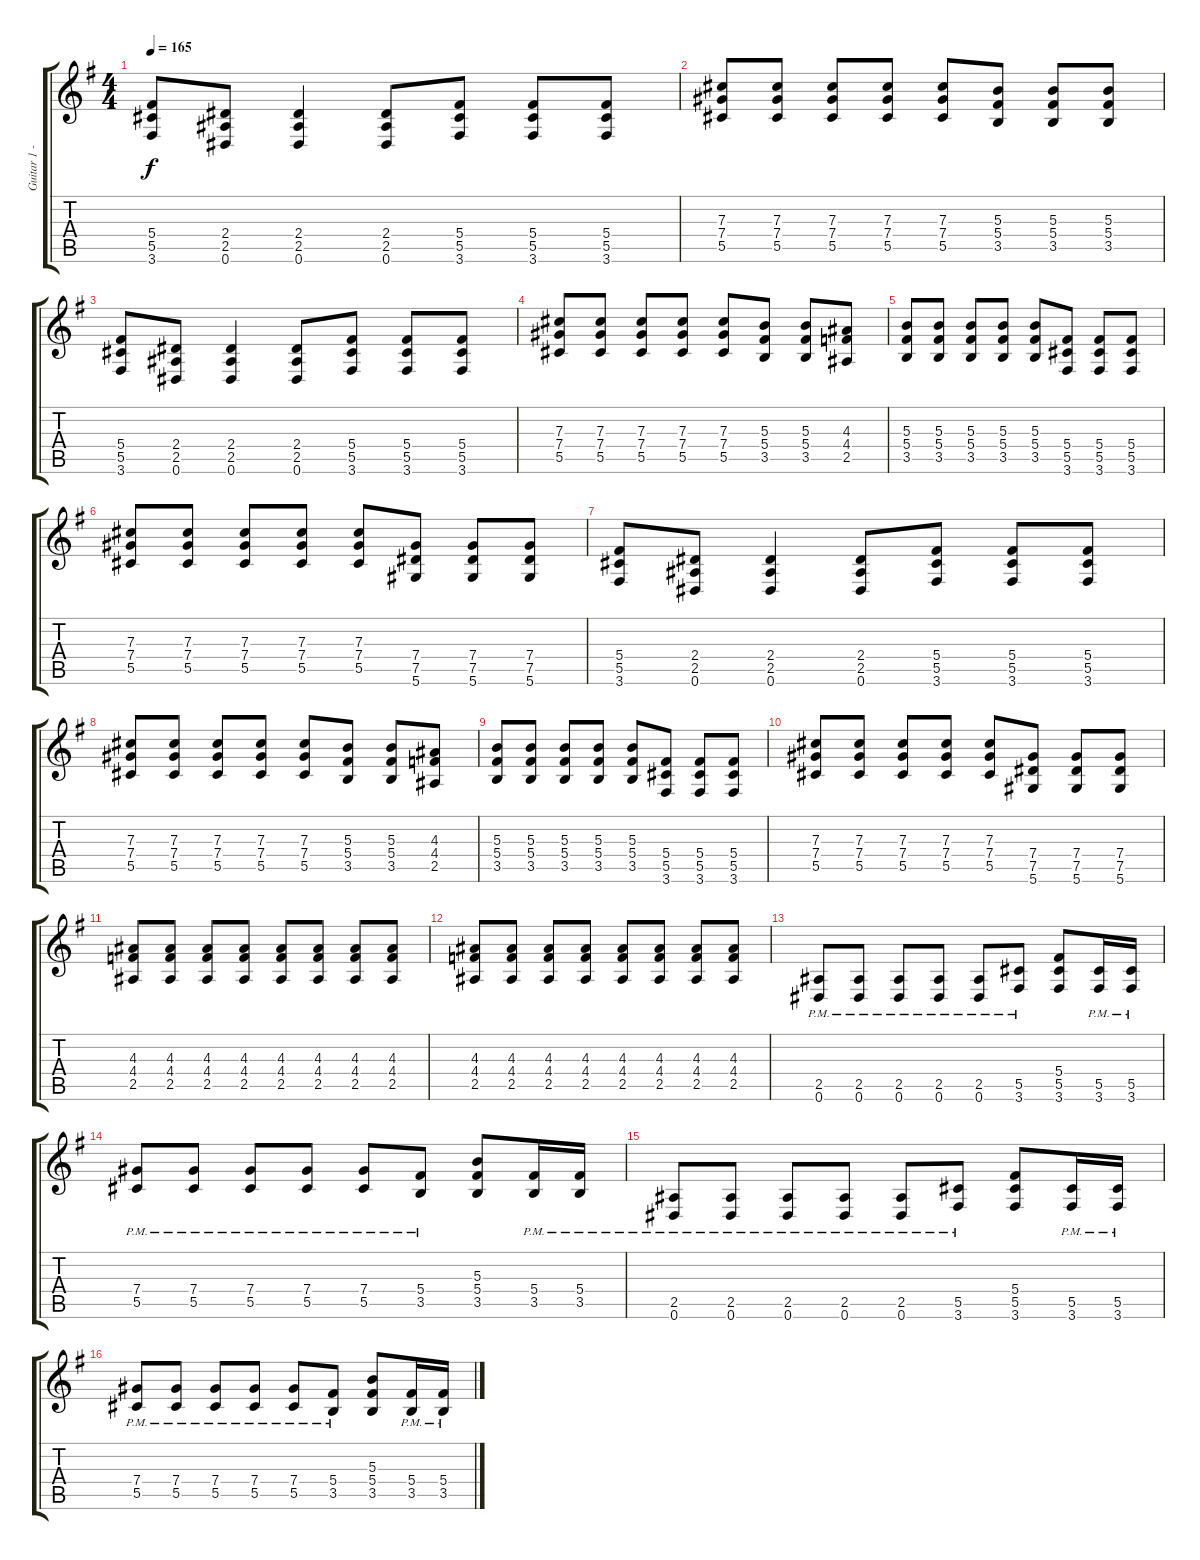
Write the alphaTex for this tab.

\track ("Guitar 1 - Brett Gurewitz" "Guitar 1 -") {instrument distortionguitar}
\staff {score tabs}
\tuning (Eb4 Bb3 Gb3 Db3 Ab2 Eb2) {hide}
\ts (4 4)
\tempo 165
\clef g2
\ks g
(5.4 5.5 3.6).8{dy f} (2.4 2.5 0.6).8 (2.4 2.5 0.6).4 (2.4 2.5 0.6).8 (5.4 5.5 3.6).8 (5.4 5.5 3.6).8 (5.4 5.5 3.6).8 |
(7.3 7.4 5.5).8 (7.3 7.4 5.5).8 (7.3 7.4 5.5).8 (7.3 7.4 5.5).8 (7.3 7.4 5.5).8 (5.3 5.4 3.5).8 (5.3 5.4 3.5).8 (5.3 5.4 3.5).8 |
(5.4 5.5 3.6).8 (2.4 2.5 0.6).8 (2.4 2.5 0.6).4 (2.4 2.5 0.6).8 (5.4 5.5 3.6).8 (5.4 5.5 3.6).8 (5.4 5.5 3.6).8 |
(7.3 7.4 5.5).8 (7.3 7.4 5.5).8 (7.3 7.4 5.5).8 (7.3 7.4 5.5).8 (7.3 7.4 5.5).8 (5.3 5.4 3.5).8 (5.3 5.4 3.5).8 (4.3 4.4 2.5).8 |
(5.3 5.4 3.5).8 (5.3 5.4 3.5).8 (5.3 5.4 3.5).8 (5.3 5.4 3.5).8 (5.3 5.4 3.5).8 (5.4 5.5 3.6).8 (5.4 5.5 3.6).8 (5.4 5.5 3.6).8 |
(7.3 7.4 5.5).8 (7.3 7.4 5.5).8 (7.3 7.4 5.5).8 (7.3 7.4 5.5).8 (7.3 7.4 5.5).8 (7.4 7.5 5.6).8 (7.4 7.5 5.6).8 (7.4 7.5 5.6).8 |
(5.4 5.5 3.6).8 (2.4 2.5 0.6).8 (2.4 2.5 0.6).4 (2.4 2.5 0.6).8 (5.4 5.5 3.6).8 (5.4 5.5 3.6).8 (5.4 5.5 3.6).8 |
(7.3 7.4 5.5).8 (7.3 7.4 5.5).8 (7.3 7.4 5.5).8 (7.3 7.4 5.5).8 (7.3 7.4 5.5).8 (5.3 5.4 3.5).8 (5.3 5.4 3.5).8 (4.3 4.4 2.5).8 |
(5.3 5.4 3.5).8 (5.3 5.4 3.5).8 (5.3 5.4 3.5).8 (5.3 5.4 3.5).8 (5.3 5.4 3.5).8 (5.4 5.5 3.6).8 (5.4 5.5 3.6).8 (5.4 5.5 3.6).8 |
(7.3 7.4 5.5).8 (7.3 7.4 5.5).8 (7.3 7.4 5.5).8 (7.3 7.4 5.5).8 (7.3 7.4 5.5).8 (7.4 7.5 5.6).8 (7.4 7.5 5.6).8 (7.4 7.5 5.6).8 |
(4.3 4.4 2.5).8 (4.3 4.4 2.5).8 (4.3 4.4 2.5).8 (4.3 4.4 2.5).8 (4.3 4.4 2.5).8 (4.3 4.4 2.5).8 (4.3 4.4 2.5).8 (4.3 4.4 2.5).8 |
(4.3 4.4 2.5).8 (4.3 4.4 2.5).8 (4.3 4.4 2.5).8 (4.3 4.4 2.5).8 (4.3 4.4 2.5).8 (4.3 4.4 2.5).8 (4.3 4.4 2.5).8 (4.3 4.4 2.5).8 |
(2.5{pm} 0.6{pm}).8 (2.5{pm} 0.6{pm}).8 (2.5{pm} 0.6{pm}).8 (2.5{pm} 0.6{pm}).8 (2.5{pm} 0.6{pm}).8 (5.5{pm} 3.6{pm}).8 (5.4 5.5 3.6).8 (5.5{pm} 3.6{pm}).16 (5.5{pm} 3.6{pm}).16 |
(7.4{pm} 5.5{pm}).8 (7.4{pm} 5.5{pm}).8 (7.4{pm} 5.5{pm}).8 (7.4{pm} 5.5{pm}).8 (7.4{pm} 5.5{pm}).8 (5.4{pm} 3.5{pm}).8 (5.3 5.4 3.5).8 (5.4{pm} 3.5{pm}).16 (5.4{pm} 3.5{pm}).16 |
(2.5{pm} 0.6{pm}).8 (2.5{pm} 0.6{pm}).8 (2.5{pm} 0.6{pm}).8 (2.5{pm} 0.6{pm}).8 (2.5{pm} 0.6{pm}).8 (5.5{pm} 3.6{pm}).8 (5.4 5.5 3.6).8 (5.5{pm} 3.6{pm}).16 (5.5{pm} 3.6{pm}).16 |
(7.4{pm} 5.5{pm}).8 (7.4{pm} 5.5{pm}).8 (7.4{pm} 5.5{pm}).8 (7.4{pm} 5.5{pm}).8 (7.4{pm} 5.5{pm}).8 (5.4{pm} 3.5{pm}).8 (5.3 5.4 3.5).8 (5.4{pm} 3.5{pm}).16 (5.4{pm} 3.5{pm}).16
